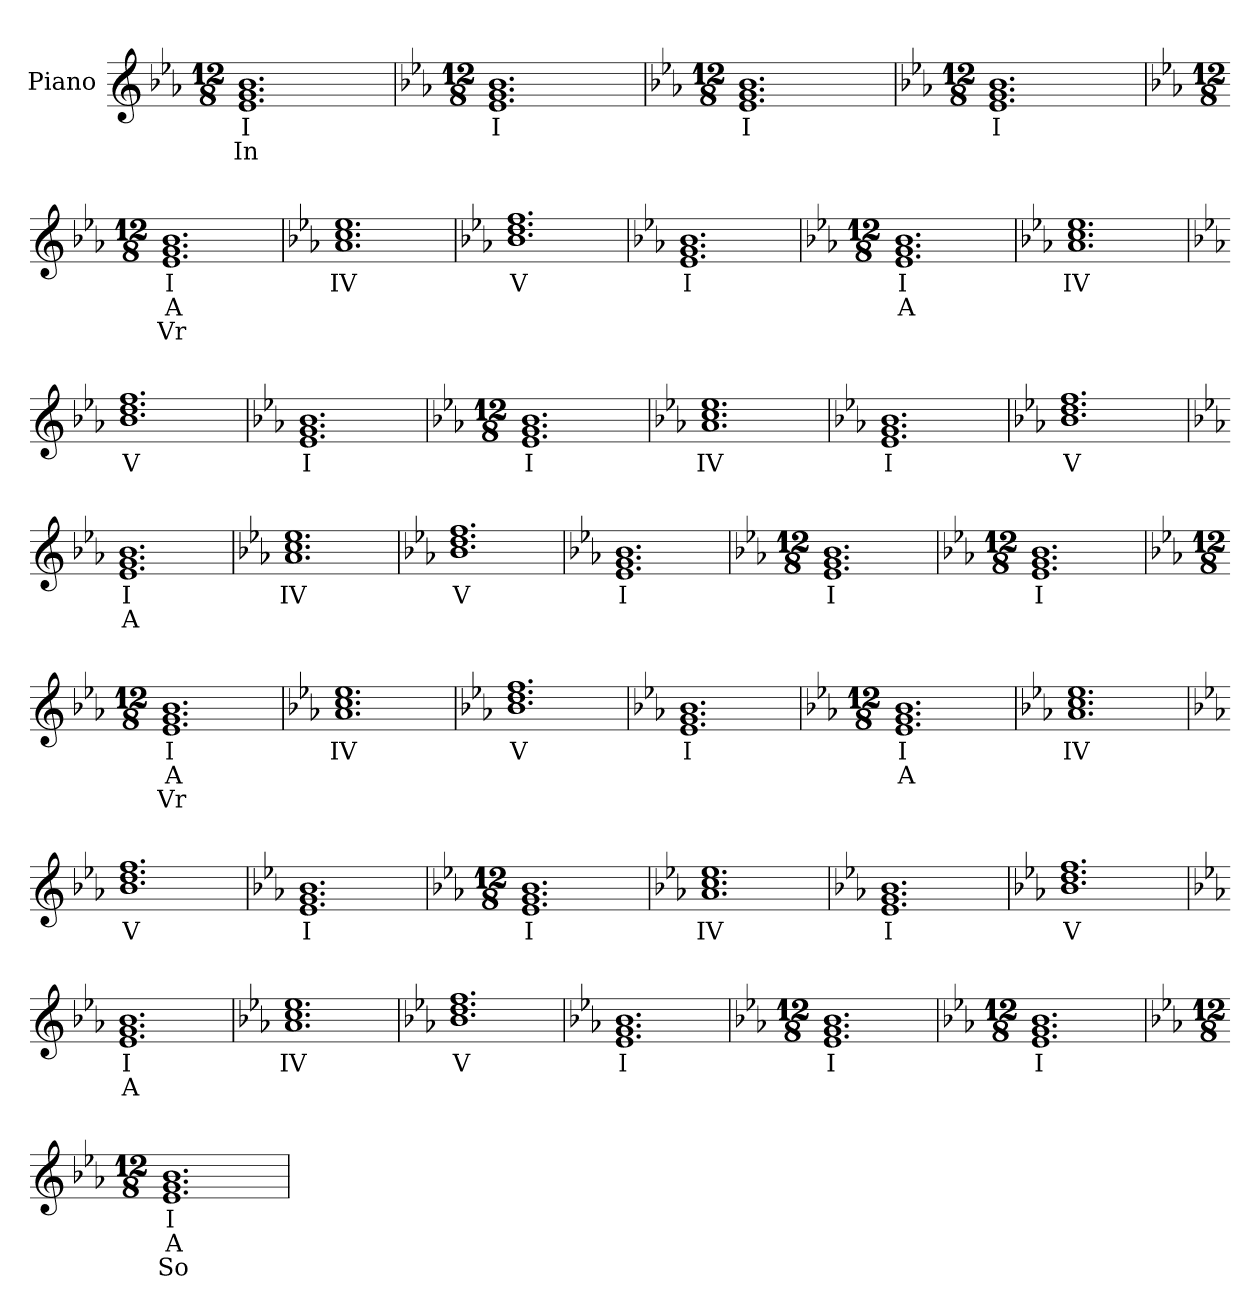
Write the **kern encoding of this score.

**kern	**text	**text	**text
*part1	*part1	*part1	*part1
*staff1	*staff1	*staff1	*staff1
*I"Piano	*	*	*
*I'Pno	*	*	*
*k[b-e-a-]	*	*	*
*E-:	*	*	*
*M12/8	*	*	*
=	=	=	=
1.e- 1.g 1.b-	I	In	.
=	=	=	=
*k[b-e-a-]	*	*	*
*E-:	*	*	*
*M12/8	*	*	*
1.e- 1.g 1.b-	I	.	.
=	=	=	=
*k[b-e-a-]	*	*	*
*E-:	*	*	*
*M12/8	*	*	*
1.e- 1.g 1.b-	I	.	.
=	=	=	=
*k[b-e-a-]	*	*	*
*E-:	*	*	*
*M12/8	*	*	*
1.e- 1.g 1.b-	I	.	.
=	=	=	=
*k[b-e-a-]	*	*	*
*E-:	*	*	*
*M12/8	*	*	*
1.e- 1.g 1.b-	I	A	Vr
=	=	=	=
*k[b-e-a-]	*	*	*
*E-:	*	*	*
1.a- 1.cc 1.ee-	IV	.	.
=	=	=	=
*k[b-e-a-]	*	*	*
*E-:	*	*	*
1.b- 1.dd 1.ff	V	.	.
=	=	=	=
*k[b-e-a-]	*	*	*
*E-:	*	*	*
1.e- 1.g 1.b-	I	.	.
=	=	=	=
*k[b-e-a-]	*	*	*
*E-:	*	*	*
*M12/8	*	*	*
1.e- 1.g 1.b-	I	A	.
=	=	=	=
*k[b-e-a-]	*	*	*
*E-:	*	*	*
1.a- 1.cc 1.ee-	IV	.	.
=	=	=	=
*k[b-e-a-]	*	*	*
*E-:	*	*	*
1.b- 1.dd 1.ff	V	.	.
=	=	=	=
*k[b-e-a-]	*	*	*
*E-:	*	*	*
1.e- 1.g 1.b-	I	.	.
=	=	=	=
*k[b-e-a-]	*	*	*
*E-:	*	*	*
*M12/8	*	*	*
1.e- 1.g 1.b-	I	.	.
=	=	=	=
*k[b-e-a-]	*	*	*
*E-:	*	*	*
1.a- 1.cc 1.ee-	IV	.	.
=	=	=	=
*k[b-e-a-]	*	*	*
*E-:	*	*	*
1.e- 1.g 1.b-	I	.	.
=	=	=	=
*k[b-e-a-]	*	*	*
*E-:	*	*	*
1.b- 1.dd 1.ff	V	.	.
=	=	=	=
*k[b-e-a-]	*	*	*
*E-:	*	*	*
1.e- 1.g 1.b-	I	A	.
=	=	=	=
*k[b-e-a-]	*	*	*
*E-:	*	*	*
1.a- 1.cc 1.ee-	IV	.	.
=	=	=	=
*k[b-e-a-]	*	*	*
*E-:	*	*	*
1.b- 1.dd 1.ff	V	.	.
=	=	=	=
*k[b-e-a-]	*	*	*
*E-:	*	*	*
1.e- 1.g 1.b-	I	.	.
=	=	=	=
*k[b-e-a-]	*	*	*
*E-:	*	*	*
*M12/8	*	*	*
1.e- 1.g 1.b-	I	.	.
=	=	=	=
*k[b-e-a-]	*	*	*
*E-:	*	*	*
*M12/8	*	*	*
1.e- 1.g 1.b-	I	.	.
=	=	=	=
*k[b-e-a-]	*	*	*
*E-:	*	*	*
*M12/8	*	*	*
1.e- 1.g 1.b-	I	A	Vr
=	=	=	=
*k[b-e-a-]	*	*	*
*E-:	*	*	*
1.a- 1.cc 1.ee-	IV	.	.
=	=	=	=
*k[b-e-a-]	*	*	*
*E-:	*	*	*
1.b- 1.dd 1.ff	V	.	.
=	=	=	=
*k[b-e-a-]	*	*	*
*E-:	*	*	*
1.e- 1.g 1.b-	I	.	.
=	=	=	=
*k[b-e-a-]	*	*	*
*E-:	*	*	*
*M12/8	*	*	*
1.e- 1.g 1.b-	I	A	.
=	=	=	=
*k[b-e-a-]	*	*	*
*E-:	*	*	*
1.a- 1.cc 1.ee-	IV	.	.
=	=	=	=
*k[b-e-a-]	*	*	*
*E-:	*	*	*
1.b- 1.dd 1.ff	V	.	.
=	=	=	=
*k[b-e-a-]	*	*	*
*E-:	*	*	*
1.e- 1.g 1.b-	I	.	.
=	=	=	=
*k[b-e-a-]	*	*	*
*E-:	*	*	*
*M12/8	*	*	*
1.e- 1.g 1.b-	I	.	.
=	=	=	=
*k[b-e-a-]	*	*	*
*E-:	*	*	*
1.a- 1.cc 1.ee-	IV	.	.
=	=	=	=
*k[b-e-a-]	*	*	*
*E-:	*	*	*
1.e- 1.g 1.b-	I	.	.
=	=	=	=
*k[b-e-a-]	*	*	*
*E-:	*	*	*
1.b- 1.dd 1.ff	V	.	.
=	=	=	=
*k[b-e-a-]	*	*	*
*E-:	*	*	*
1.e- 1.g 1.b-	I	A	.
=	=	=	=
*k[b-e-a-]	*	*	*
*E-:	*	*	*
1.a- 1.cc 1.ee-	IV	.	.
=	=	=	=
*k[b-e-a-]	*	*	*
*E-:	*	*	*
1.b- 1.dd 1.ff	V	.	.
=	=	=	=
*k[b-e-a-]	*	*	*
*E-:	*	*	*
1.e- 1.g 1.b-	I	.	.
=	=	=	=
*k[b-e-a-]	*	*	*
*E-:	*	*	*
*M12/8	*	*	*
1.e- 1.g 1.b-	I	.	.
=	=	=	=
*k[b-e-a-]	*	*	*
*E-:	*	*	*
*M12/8	*	*	*
1.e- 1.g 1.b-	I	.	.
=	=	=	=
*k[b-e-a-]	*	*	*
*E-:	*	*	*
*M12/8	*	*	*
1.e- 1.g 1.b-	I	A	So
=	=	=	=
*-	*-	*-	*-
